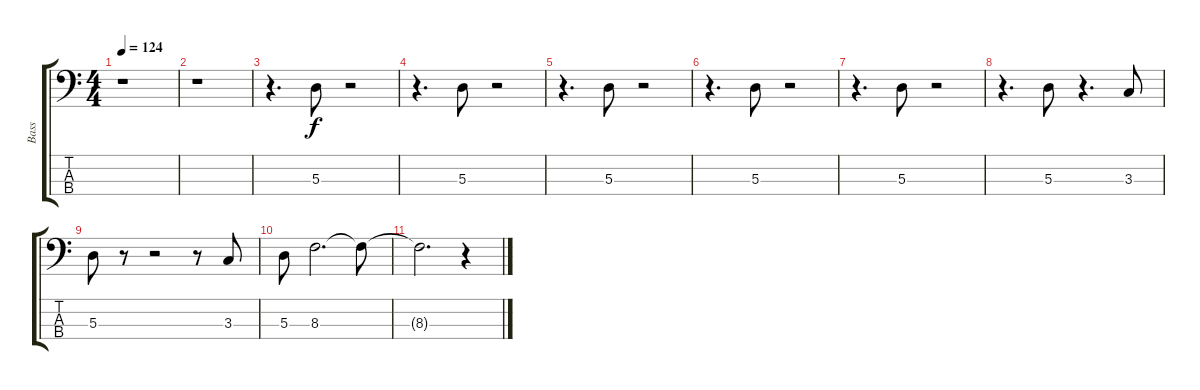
\track ("Bass" "Bass") {instrument electricbasspick}
\staff {score tabs}
\tuning (G2 D2 A1 D1) {hide}
\ts (4 4)
\tempo 124
\clef f4
\ks c
r.1{dy f} |
r.1 |
r.4{d} 5.3.8 r.2 |
r.4{d} 5.3.8 r.2 |
r.4{d} 5.3.8 r.2 |
r.4{d} 5.3.8 r.2 |
r.4{d} 5.3.8 r.2 |
r.4{d} 5.3.8 r.4{d} 3.3.8 |
5.3.8 r.8 r.2 r.8 3.3.8 |
5.3.8 8.3.2{d} 8.3{t}.8 |
8.3{t}.2{d} r.4
